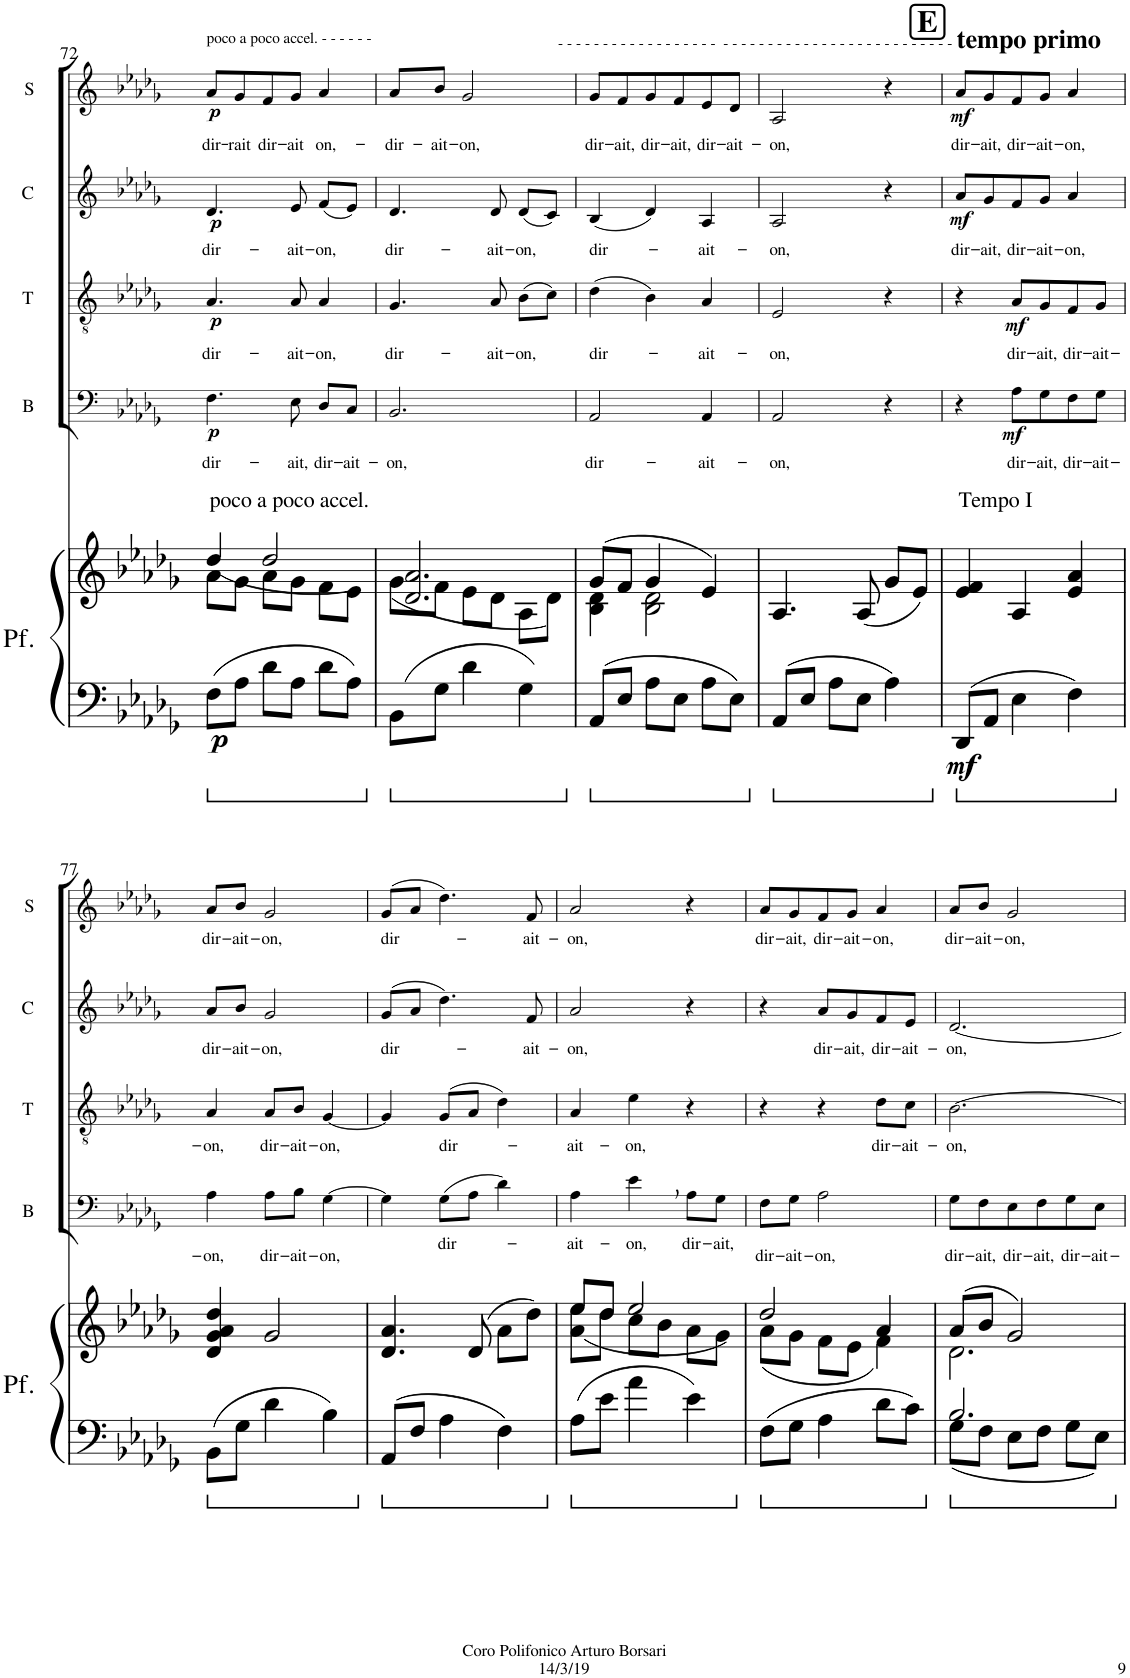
**kern	**kern	**dynam	**kern	**text	**dynam	**kern	**text	**dynam	**kern	**text	**dynam	**kern	**text	**dynam
*part5	*part5	*part5	*part4	*part4	*part4	*part3	*part3	*part3	*part2	*part2	*part2	*part1	*part1	*part1
*staff6	*staff5	*staff5/6	*staff4	*staff4	*staff4	*staff3	*staff3	*staff3	*staff2	*staff2	*staff2	*staff1	*staff1	*staff1
*I"Piano	*	*	*I"Bassi	*	*	*I"Tenori	*	*	*I"Contralti	*	*	*I"Soprani	*	*
*	*	*	*I'B	*	*	*I'T	*	*	*I'C	*	*	*I'S	*	*
!!LO:PB:g=z
*clefF4	*clefG2	*	*clefF4	*	*	*clefGv2	*	*	*clefG2	*	*	*clefG2	*	*
*	*	*	*	*	*	*	*	*	*	*	*	*Trd1c2	*	*
*k[b-e-a-d-g-]	*k[b-e-a-d-g-]	*	*k[b-e-a-d-g-]	*	*	*k[b-e-a-d-g-]	*	*	*k[b-e-a-d-g-]	*	*	*k[b-e-a-d-g-]	*	*
*D-:	*D-:	*	*D-:	*	*	*D-:	*	*	*D-:	*	*	*D-:	*	*
*M3/4	*M3/4	*	*M3/4	*	*	*M3/4	*	*	*M3/4	*	*	*M3/4	*	*
=72	=72	=72	=72	=72	=72	=72	=72	=72	=72	=72	=72	=72	=72	=72
*	*^	*	*	*	*	*	*	*	*	*	*	*	*	*
!	!	!	!	!	!	!	!	!	!	!	!	!	!LO:TX:a:t=poco a poco accel. - - - - - -	!	!
!	!LO:TX:a:t=poco a poco accel.	!	!	!	!	!	!	!	!	!	!	!	!	!	!
!	!	!	!LO:DY:b=2	!	!LO:LY:b	!LO:DY:b	!	!LO:LY:b	!LO:DY:b	!	!LO:LY:b	!LO:DY:b	!	!LO:LY:b	!LO:DY:b
8F\L	4dd-/	(8a-\L	p	4.F\	dir-	p	4.A-/	dir-	p	4.d-/	dir-	p	8a-/L	dir-	p
!	!	!	!	!	!	!	!	!	!	!	!	!	!	!LO:LY:b	!
8A-\J	.	8g-\J	.	.	.	.	.	.	.	.	.	.	8g-/	-rait	.
!	!	!	!	!	!	!	!	!	!	!	!	!	!	!LO:LY:b	!
8d-\L	2dd-/	8a-\L	.	.	.	.	.	.	.	.	.	.	8f/	dir-	.
!	!	!	!	!	!LO:LY:b	!	!	!LO:LY:b	!	!	!LO:LY:b	!	!	!LO:LY:b	!
8A-\J	.	8g-\J	.	8E-\	-ait,	.	8A-/	-ait-	.	8e-/	-ait-	.	8g-/J	-ait	.
!	!	!	!	!	!LO:LY:b	!	!	!LO:LY:b	!	!	!LO:LY:b	!	!	!LO:LY:b	!
8d-\L	.	8f\L	.	8D-/L	dir-	.	4A-/	-on,	.	(8f/L	-on,	.	4a-/	on,-	.
!	!	!	!	!	!LO:LY:b	!	!	!	!	!	!	!	!	!	!
8A-\J	.	8e-\J)	.	8C/J	-ait-	.	.	.	.	8e-/J)	.	.	.	.	.
=73	=73	=73	=73	=73	=73	=73	=73	=73	=73	=73	=73	=73	=73	=73	=73
!	!	!	!	!	!LO:LY:b	!	!	!LO:LY:b	!	!	!LO:LY:b	!	!	!LO:LY:b	!
8BB-\L	2.d-/ 2.a-/	(8g-\L	.	2.BB-/	-on,	.	4.G-/	dir-	.	4.d-/	dir-	.	8a-/L	dir-	.
!	!	!	!	!	!	!	!	!	!	!	!	!	!	!LO:LY:b	!
8G-\J	.	8f\J	.	.	.	.	.	.	.	.	.	.	8b-/J	-ait-	.
!	!	!	!	!	!	!	!	!	!	!	!	!	!	!LO:LY:b	!
4d-\	.	8e-\L	.	.	.	.	.	.	.	.	.	.	2g-/	-on,	.
!	!	!	!	!	!	!	!	!LO:LY:b	!	!	!LO:LY:b	!	!	!	!
.	.	8d-\J	.	.	.	.	8A-/	-ait-	.	8d-/	-ait-	.	.	.	.
!	!	!	!	!	!	!	!	!LO:LY:b	!	!	!LO:LY:b	!	!	!	!
4G-\	.	8A-\L	.	.	.	.	(8B-\L	-on,	.	(8d-/L	-on,	.	.	.	.
.	.	8d-\J)	.	.	.	.	8c\J)	.	.	8c/J)	.	.	.	.	.
=74	=74	=74	=74	=74	=74	=74	=74	=74	=74	=74	=74	=74	=74	=74	=74
!	!	!	!	!	!	!	!	!	!	!	!	!	!LO:TX:a:t=- - - - - - - - - - - - - - - - - -  - - - - - - - - - - - - - - - - - - - - - - - - - -	!	!
!	!	!	!	!	!LO:LY:b	!	!	!LO:LY:b	!	!	!LO:LY:b	!	!	!LO:LY:b	!
8AA-/L	(8g-/L	4B-\ 4d-\	.	2AA-/	dir-	.	(4d-\	dir-	.	(4B-/	dir-	.	8g-/L	dir-	.
!	!	!	!	!	!	!	!	!	!	!	!	!	!	!LO:LY:b	!
8E-/J	8f/J	.	.	.	.	.	.	.	.	.	.	.	8f/	-ait,	.
!	!	!	!	!	!	!	!	!	!	!	!	!	!	!LO:LY:b	!
8A-\L	4g-/	2B-\ 2d-\	.	.	.	.	4B-\)	.	.	4d-/)	.	.	8g-/	dir-	.
!	!	!	!	!	!	!	!	!	!	!	!	!	!	!LO:LY:b	!
8E-\J	.	.	.	.	.	.	.	.	.	.	.	.	8f/	-ait,	.
!	!	!	!	!	!LO:LY:b	!	!	!LO:LY:b	!	!	!LO:LY:b	!	!	!LO:LY:b	!
8A-\L	4e-/)	.	.	4AA-/	-ait-	.	4A-/	-ait-	.	4A-/	-ait-	.	8e-/	dir-	.
!	!	!	!	!	!	!	!	!	!	!	!	!	!	!LO:LY:b	!
8E-\J	.	.	.	.	.	.	.	.	.	.	.	.	8d-/J	-ait-	.
*	*v	*v	*	*	*	*	*	*	*	*	*	*	*	*	*
=75	=75	=75	=75	=75	=75	=75	=75	=75	=75	=75	=75	=75	=75	=75
!	!	!	!	!LO:LY:b	!	!	!LO:LY:b	!	!	!LO:LY:b	!	!	!LO:LY:b	!
8AA-/L	4.A-/	.	2AA-/	-on,	.	2E-/	-on,	.	2A-/	-on,	.	2A-/	-on,	.
8E-/J	.	.	.	.	.	.	.	.	.	.	.	.	.	.
8A-\L	.	.	.	.	.	.	.	.	.	.	.	.	.	.
8E-\J	(8A-/	.	.	.	.	.	.	.	.	.	.	.	.	.
4A-\	8g-/L	.	4r	.	.	4r	.	.	4r	.	.	4r	.	.
.	8e-/J)	.	.	.	.	.	.	.	.	.	.	.	.	.
=76	=76	=76	=76	=76	=76	=76	=76	=76	=76	=76	=76	=76	=76	=76
!!LO:REH:place=s1:a:B:cj:fs=14:t=E
!	!	!	!	!	!	!	!	!	!	!	!	!LO:TX:a:B:t=tempo primo	!	!
!	!LO:TX:a:t=Tempo I	!	!	!	!	!	!	!	!	!	!	!	!	!
!	!	!LO:DY:b=2	!	!	!	!	!	!	!	!LO:LY:b	!LO:DY:b	!	!LO:LY:b	!LO:DY:b
8DD-/L	4e-/ 4f/	mf	4r	.	.	4r	.	.	8a-/L	dir-	mf	8a-/L	dir-	mf
!	!	!	!	!	!	!	!	!	!	!LO:LY:b	!	!	!LO:LY:b	!
8AA-/J	.	.	.	.	.	.	.	.	8g-/	-ait,	.	8g-/	-ait,	.
!	!	!	!	!LO:LY:b	!LO:DY:b	!	!LO:LY:b	!LO:DY:b	!	!LO:LY:b	!	!	!LO:LY:b	!
4E-\	4A-/	.	8A-\L	dir-	mf	8A-/L	dir-	mf	8f/	dir-	.	8f/	dir-	.
!	!	!	!	!LO:LY:b	!	!	!LO:LY:b	!	!	!LO:LY:b	!	!	!LO:LY:b	!
.	.	.	8G-\	-ait,	.	8G-/	-ait,	.	8g-/J	-ait-	.	8g-/J	-ait-	.
!	!	!	!	!LO:LY:b	!	!	!LO:LY:b	!	!	!LO:LY:b	!	!	!LO:LY:b	!
4F\	4e-/ 4a-/	.	8F\	dir-	.	8F/	dir-	.	4a-/	-on,	.	4a-/	-on,	.
!	!	!	!	!LO:LY:b	!	!	!LO:LY:b	!	!	!	!	!	!	!
.	.	.	8G-\J	-ait-	.	8G-/J	-ait-	.	.	.	.	.	.	.
!!LO:LB:g=z
=77	=77	=77	=77	=77	=77	=77	=77	=77	=77	=77	=77	=77	=77	=77
!	!	!	!	!LO:LY:b	!	!	!LO:LY:b	!	!	!LO:LY:b	!	!	!LO:LY:b	!
8BB-\L	4d-/ 4g-/ 4a-/ 4dd-/	.	4A-\	-on,	.	4A-/	-on,	.	8a-/L	dir-	.	8a-/L	dir-	.
!	!	!	!	!	!	!	!	!	!	!LO:LY:b	!	!	!LO:LY:b	!
8G-\J	.	.	.	.	.	.	.	.	8b-/J	-ait-	.	8b-/J	-ait-	.
!	!	!	!	!LO:LY:b	!	!	!LO:LY:b	!	!	!LO:LY:b	!	!	!LO:LY:b	!
4d-\	2g-/	.	8A-\L	dir-	.	8A-/L	dir-	.	2g-/	-on,	.	2g-/	-on,	.
!	!	!	!	!LO:LY:b	!	!	!LO:LY:b	!	!	!	!	!	!	!
.	.	.	8B-\J	-ait-	.	8B-/J	-ait-	.	.	.	.	.	.	.
!	!	!	!	!LO:LY:b	!	!	!LO:LY:b	!	!	!	!	!	!	!
4B-\	.	.	[4G-\	-on,	.	[4G-/	-on,	.	.	.	.	.	.	.
=78	=78	=78	=78	=78	=78	=78	=78	=78	=78	=78	=78	=78	=78	=78
!	!	!	!	!	!	!	!	!	!	!LO:LY:b	!	!	!LO:LY:b	!
8AA-/L	4.d-/ 4.a-/	.	4G-\]	.	.	4G-/]	.	.	(8g-/L	dir-	.	(8g-/L	dir-	.
8F/J	.	.	.	.	.	.	.	.	8a-/J	.	.	8a-/J	.	.
!	!	!	!	!LO:LY:b	!	!	!LO:LY:b	!	!	!	!	!	!	!
4A-\	.	.	(8G-\L	dir-	.	(8G-/L	dir-	.	4.dd-\)	.	.	4.dd-\)	.	.
.	(8d-/	.	8A-\J	.	.	8A-/J	.	.	.	.	.	.	.	.
4F\	8a-\L	.	4d-\)	.	.	4d-\)	.	.	.	.	.	.	.	.
!	!	!	!	!	!	!	!	!	!	!LO:LY:b	!	!	!LO:LY:b	!
.	8dd-\J)	.	.	.	.	.	.	.	8f/	-ait-	.	8f/	-ait-	.
=79	=79	=79	=79	=79	=79	=79	=79	=79	=79	=79	=79	=79	=79	=79
*	*^	*	*	*	*	*	*	*	*	*	*	*	*	*
!	!	!	!	!	!LO:LY:b	!	!	!LO:LY:b	!	!	!LO:LY:b	!	!	!LO:LY:b	!
8A-\L	8ee-/L	(8a-\ 8ee-\L	.	4A-\	-ait-	.	4A-/	-ait-	.	2a-/	-on,	.	2a-/	-on,	.
8e-\J	8dd-/J	8dd-\J	.	.	.	.	.	.	.	.	.	.	.	.	.
!	!	!	!	!	!LO:LY:b	!	!	!LO:LY:b	!	!	!	!	!	!	!
4a-\	2ee-/	8cc\L	.	4e-,\	-on,	.	4e-\	-on,	.	.	.	.	.	.	.
.	.	8b-\J	.	.	.	.	.	.	.	.	.	.	.	.	.
!	!	!	!	!	!LO:LY:b	!	!	!	!	!	!	!	!	!	!
4e-\	.	8a-\L	.	8A-\L	dir-	.	4r	.	.	4r	.	.	4r	.	.
!	!	!	!	!	!LO:LY:b	!	!	!	!	!	!	!	!	!	!
.	.	8g-\J)	.	8G-\J	-ait,	.	.	.	.	.	.	.	.	.	.
=80	=80	=80	=80	=80	=80	=80	=80	=80	=80	=80	=80	=80	=80	=80	=80
!	!	!	!	!	!LO:LY:b	!	!	!	!	!	!	!	!	!LO:LY:b	!
8F\L	2dd-/	(8a-\L	.	8F\L	dir-	.	4r	.	.	4r	.	.	8a-/L	dir-	.
!	!	!	!	!	!LO:LY:b	!	!	!	!	!	!	!	!	!LO:LY:b	!
8G-\J	.	8g-\J	.	8G-\J	-ait-	.	.	.	.	.	.	.	8g-/	-ait,	.
!	!	!	!	!	!LO:LY:b	!	!	!	!	!	!LO:LY:b	!	!	!LO:LY:b	!
4A-\	.	8f\L	.	2A-\	-on,	.	4r	.	.	8a-/L	dir-	.	8f/	dir-	.
!	!	!	!	!	!	!	!	!	!	!	!LO:LY:b	!	!	!LO:LY:b	!
.	.	8e-\J	.	.	.	.	.	.	.	8g-/	-ait,	.	8g-/J	-ait-	.
!	!	!	!	!	!	!	!	!LO:LY:b	!	!	!LO:LY:b	!	!	!LO:LY:b	!
8d-\L	4a-/	4f\)	.	.	.	.	8d-\L	dir-	.	8f/	dir-	.	4a-/	-on,	.
!	!	!	!	!	!	!	!	!LO:LY:b	!	!	!LO:LY:b	!	!	!	!
8c\J	.	.	.	.	.	.	8c\J	-ait-	.	8e-/J	-ait-	.	.	.	.
=81	=81	=81	=81	=81	=81	=81	=81	=81	=81	=81	=81	=81	=81	=81	=81
*^	*	*	*	*	*	*	*	*	*	*	*	*	*	*	*
!	!	!	!	!	!	!LO:LY:b	!	!	!LO:LY:b	!	!	!LO:LY:b	!	!	!LO:LY:b	!
2.B-/	8G-\L	(8a-/L	2.d-\	.	8G-\L	dir-	.	[2.B-\	-on,	.	[2.d-/	-on,	.	8a-/L	dir-	.
!	!	!	!	!	!	!LO:LY:b	!	!	!	!	!	!	!	!	!LO:LY:b	!
.	8F\J	8b-/J	.	.	8F\	-ait,	.	.	.	.	.	.	.	8b-/J	-ait-	.
!	!	!	!	!	!	!LO:LY:b	!	!	!	!	!	!	!	!	!LO:LY:b	!
.	8E-\L	2g-/)	.	.	8E-\	dir-	.	.	.	.	.	.	.	2g-/	-on,	.
!	!	!	!	!	!	!LO:LY:b	!	!	!	!	!	!	!	!	!	!
.	8F\J	.	.	.	8F\	-ait,	.	.	.	.	.	.	.	.	.	.
!	!	!	!	!	!	!LO:LY:b	!	!	!	!	!	!	!	!	!	!
.	8G-\L	.	.	.	8G-\	dir-	.	.	.	.	.	.	.	.	.	.
!	!	!	!	!	!	!LO:LY:b	!	!	!	!	!	!	!	!	!	!
.	8E-\J	.	.	.	8E-\J	-ait-	.	.	.	.	.	.	.	.	.	.
*v	*v	*	*	*	*	*	*	*	*	*	*	*	*	*	*	*
*	*v	*v	*	*	*	*	*	*	*	*	*	*	*	*	*
=	=	=	=	=	=	=	=	=	=	=	=	=	=	=
*-	*-	*-	*-	*-	*-	*-	*-	*-	*-	*-	*-	*-	*-	*-
